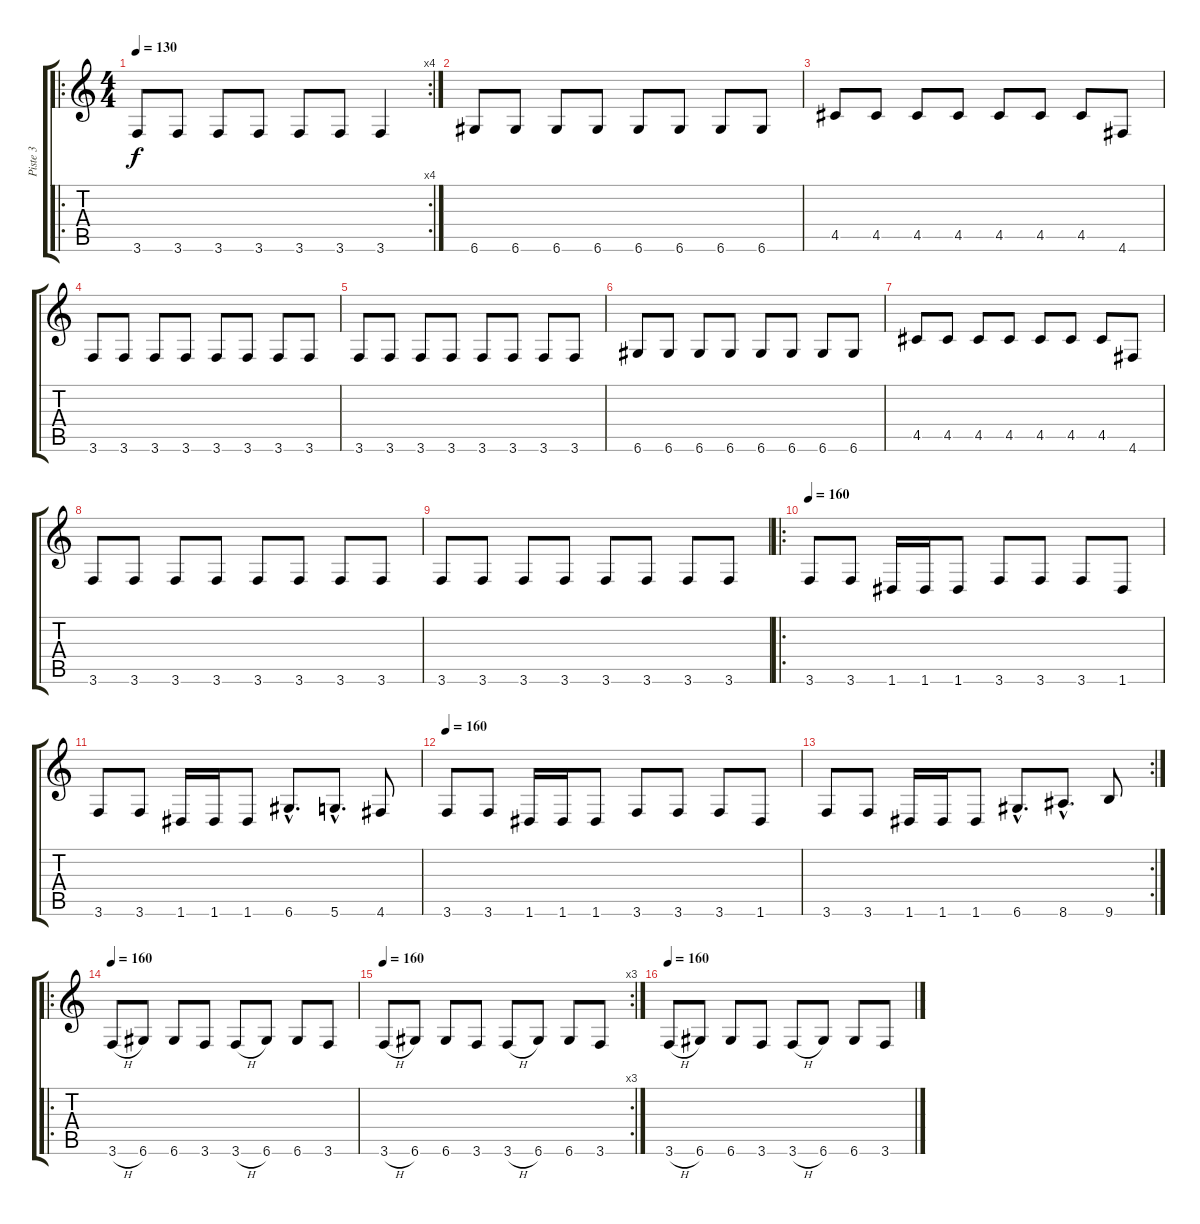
\track ("Piste 3" "Piste 3") {instrument electricbassfinger}
\staff {score tabs}
\tuning (E4 B3 G3 D3 A2 D2) {hide}
\ro
\rc 4
\ts (4 4)
\tempo 130
\clef g2
\ks c
3.6.8{dy f instrument electricbassfinger} 3.6.8 3.6.8 3.6.8 3.6.8 3.6.8 3.6.4 |
6.6.8 6.6.8 6.6.8 6.6.8 6.6.8 6.6.8 6.6.8 6.6.8 |
4.5.8 4.5.8 4.5.8 4.5.8 4.5.8 4.5.8 4.5.8 4.6.8 |
3.6.8 3.6.8 3.6.8 3.6.8 3.6.8 3.6.8 3.6.8 3.6.8 |
3.6.8 3.6.8 3.6.8 3.6.8 3.6.8 3.6.8 3.6.8 3.6.8 |
6.6.8 6.6.8 6.6.8 6.6.8 6.6.8 6.6.8 6.6.8 6.6.8 |
4.5.8 4.5.8 4.5.8 4.5.8 4.5.8 4.5.8 4.5.8 4.6.8 |
3.6.8 3.6.8 3.6.8 3.6.8 3.6.8 3.6.8 3.6.8 3.6.8 |
3.6.8 3.6.8 3.6.8 3.6.8 3.6.8 3.6.8 3.6.8 3.6.8 |
\ro
\tempo 160
3.6.8 3.6.8 1.6.16 1.6.16 1.6.8 3.6.8 3.6.8 3.6.8 1.6.8 |
3.6.8 3.6.8 1.6.16 1.6.16 1.6.8 6.6{hac}.8{d} 5.6{hac}.8{d} 4.6.8 |
\tempo 160
3.6.8 3.6.8 1.6.16 1.6.16 1.6.8 3.6.8 3.6.8 3.6.8 1.6.8 |
\rc 2
3.6.8 3.6.8 1.6.16 1.6.16 1.6.8 6.6{hac}.8{d} 8.6{hac}.8{d} 9.6.8 |
\ro
\tempo 160
3.6{h}.8 6.6.8 6.6.8 3.6.8 3.6{h}.8 6.6.8 6.6.8 3.6.8 |
\rc 3
\tempo 160
3.6{h}.8 6.6.8 6.6.8 3.6.8 3.6{h}.8 6.6.8 6.6.8 3.6.8 |
\tempo 160
3.6{h}.8 6.6.8 6.6.8 3.6.8 3.6{h}.8 6.6.8 6.6.8 3.6.8
